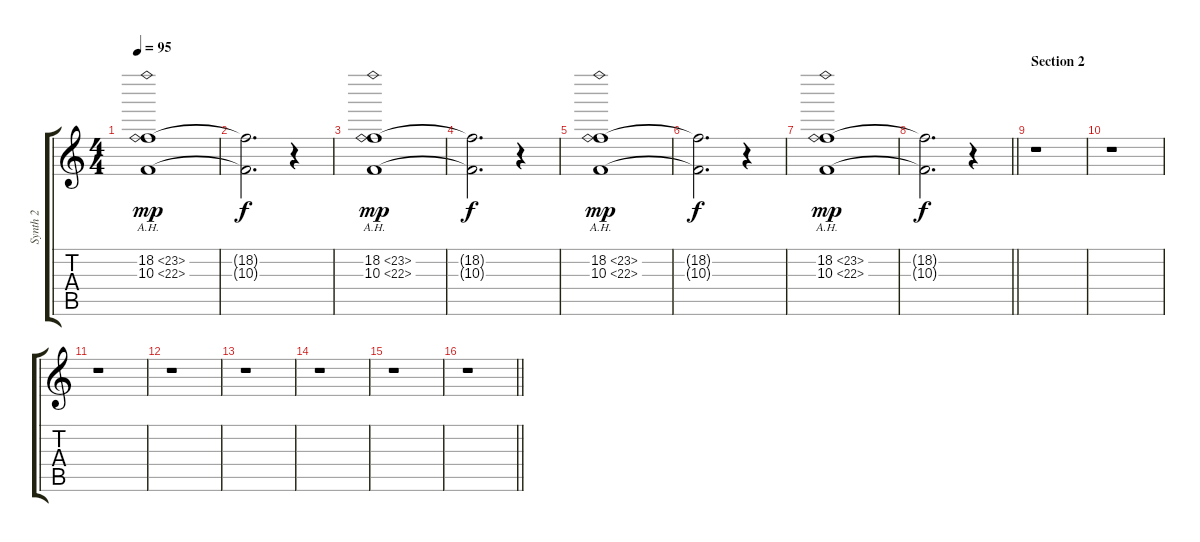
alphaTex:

\track ("Synth 2" "Synth 2") {instrument pad8sweep}
\staff {score tabs}
\tuning (E4 B3 G3 D3 A2 E2) {hide}
\ts (4 4)
\tempo 95
\clef g2
\ks c
(18.2{ah 5} 10.3{ah 12}).1{dy mp volume 10} |
(18.2{t} 10.3{t}).2{d dy f volume 0} r.4{volume 4} |
(18.2{ah 5} 10.3{ah 12}).1{dy mp volume 10} |
(18.2{t} 10.3{t}).2{d dy f volume 0} r.4{volume 4} |
(18.2{ah 5} 10.3{ah 12}).1{dy mp volume 10} |
(18.2{t} 10.3{t}).2{d dy f volume 0} r.4{volume 4} |
(18.2{ah 5} 10.3{ah 12}).1{dy mp volume 10} |
\barLineRight lightlight
(18.2{t} 10.3{t}).2{d dy f volume 0} r.4{volume 4} |
\section ("" "Section 2")
r.1 |
r.1 |
r.1 |
r.1 |
r.1 |
r.1 |
r.1 |
\barLineRight lightlight
r.1
